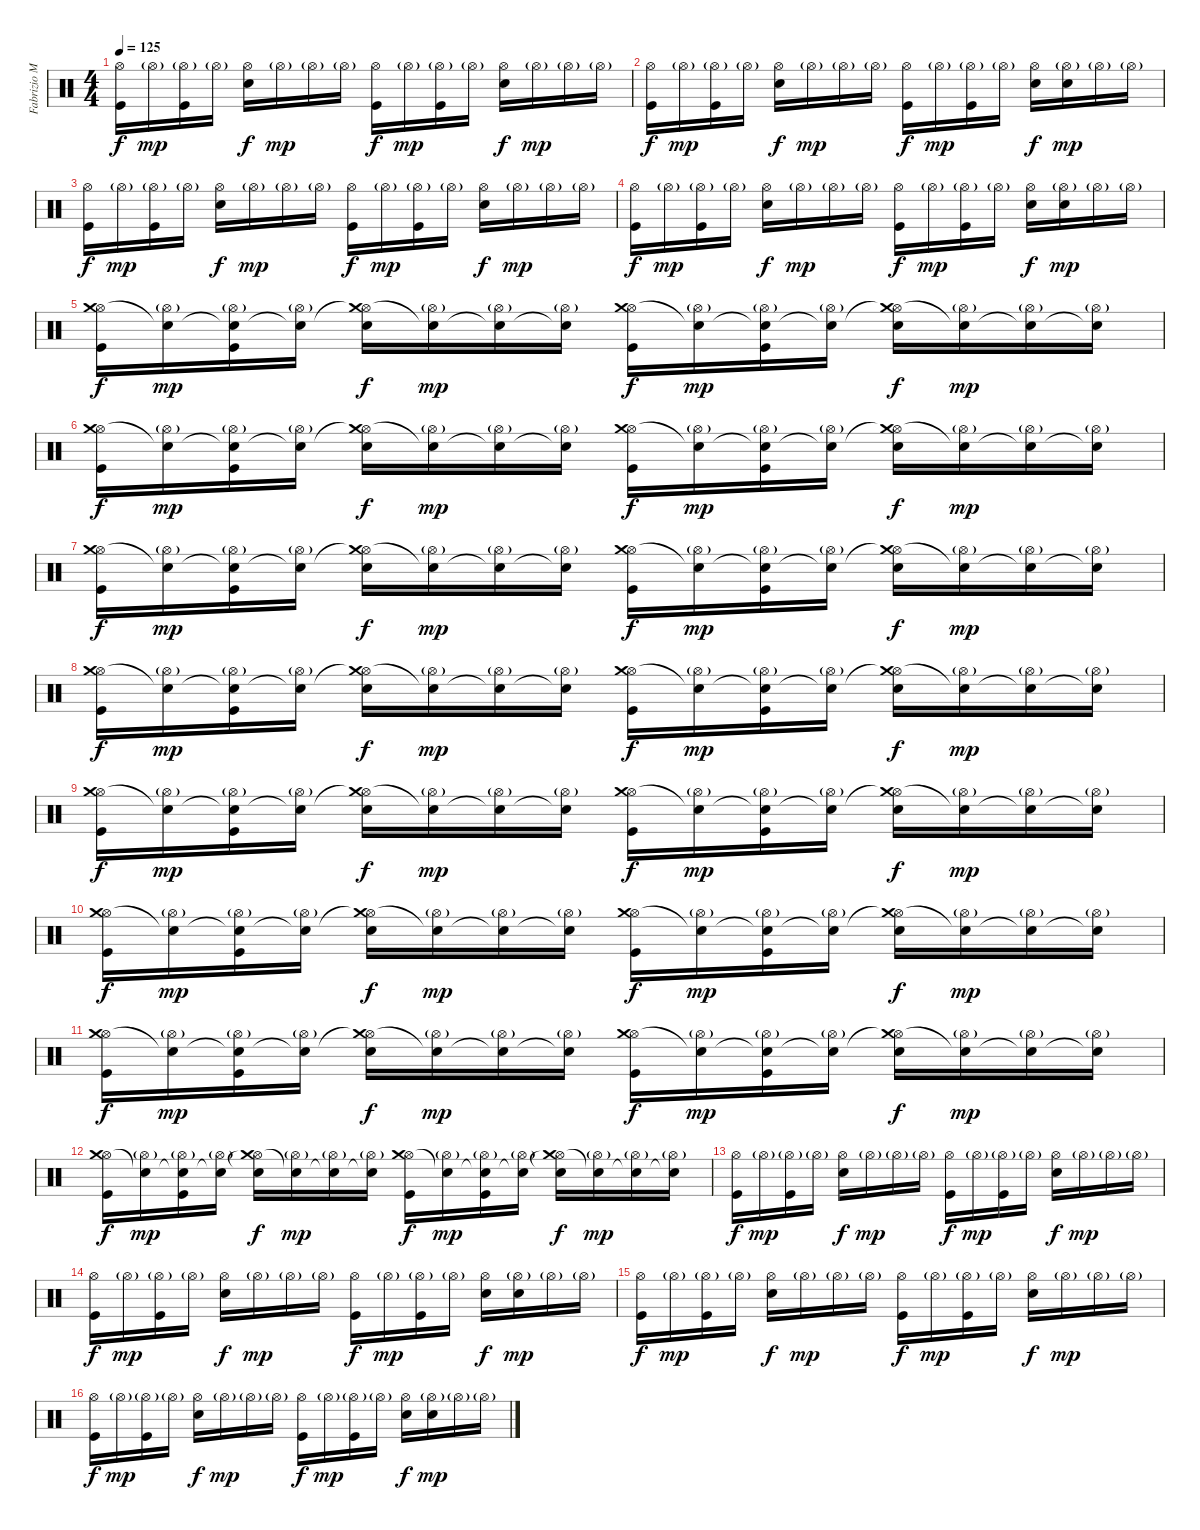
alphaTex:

\track ("Fabrizio Moretti" "Fabrizio M") {instrument percussion}
\staff {score}
\articulation defaults
\ts (4 4)
\tempo 125
\clef neutral
\ks c
("Hi-Hat (open)" "Kick (hit)").16{dy f} "Hi-Hat (open)"{g}.16{dy mp} ("Hi-Hat (open)"{g} "Kick (hit)").16 "Hi-Hat (open)"{g}.16 ("Hi-Hat (open)" "Electric Snare (hit)").16{dy f} "Hi-Hat (open)"{g}.16{dy mp} "Hi-Hat (open)"{g}.16 "Hi-Hat (open)"{g}.16 ("Hi-Hat (open)" "Kick (hit)").16{dy f} "Hi-Hat (open)"{g}.16{dy mp} ("Hi-Hat (open)"{g} "Kick (hit)").16 "Hi-Hat (open)"{g}.16 ("Hi-Hat (open)" "Electric Snare (hit)").16{dy f} "Hi-Hat (open)"{g}.16{dy mp} "Hi-Hat (open)"{g}.16 "Hi-Hat (open)"{g}.16 |
("Hi-Hat (open)" "Kick (hit)").16{dy f} "Hi-Hat (open)"{g}.16{dy mp} ("Hi-Hat (open)"{g} "Kick (hit)").16 "Hi-Hat (open)"{g}.16 ("Hi-Hat (open)" "Electric Snare (hit)").16{dy f} "Hi-Hat (open)"{g}.16{dy mp} "Hi-Hat (open)"{g}.16 "Hi-Hat (open)"{g}.16 ("Hi-Hat (open)" "Kick (hit)").16{dy f} "Hi-Hat (open)"{g}.16{dy mp} ("Hi-Hat (open)"{g} "Kick (hit)").16 "Hi-Hat (open)"{g}.16 ("Hi-Hat (open)" "Electric Snare (hit)").16{dy f} ("Hi-Hat (open)"{g} "Electric Snare (hit)").16{dy mp} "Hi-Hat (open)"{g}.16 "Hi-Hat (open)"{g}.16 |
("Hi-Hat (open)" "Kick (hit)").16{dy f} "Hi-Hat (open)"{g}.16{dy mp} ("Hi-Hat (open)"{g} "Kick (hit)").16 "Hi-Hat (open)"{g}.16 ("Hi-Hat (open)" "Electric Snare (hit)").16{dy f} "Hi-Hat (open)"{g}.16{dy mp} "Hi-Hat (open)"{g}.16 "Hi-Hat (open)"{g}.16 ("Hi-Hat (open)" "Kick (hit)").16{dy f} "Hi-Hat (open)"{g}.16{dy mp} ("Hi-Hat (open)"{g} "Kick (hit)").16 "Hi-Hat (open)"{g}.16 ("Hi-Hat (open)" "Electric Snare (hit)").16{dy f} "Hi-Hat (open)"{g}.16{dy mp} "Hi-Hat (open)"{g}.16 "Hi-Hat (open)"{g}.16 |
("Hi-Hat (open)" "Kick (hit)").16{dy f} "Hi-Hat (open)"{g}.16{dy mp} ("Hi-Hat (open)"{g} "Kick (hit)").16 "Hi-Hat (open)"{g}.16 ("Hi-Hat (open)" "Electric Snare (hit)").16{dy f} "Hi-Hat (open)"{g}.16{dy mp} "Hi-Hat (open)"{g}.16 "Hi-Hat (open)"{g}.16 ("Hi-Hat (open)" "Kick (hit)").16{dy f} "Hi-Hat (open)"{g}.16{dy mp} ("Hi-Hat (open)"{g} "Kick (hit)").16 "Hi-Hat (open)"{g}.16 ("Hi-Hat (open)" "Electric Snare (hit)").16{dy f} ("Hi-Hat (open)"{g} "Electric Snare (hit)").16{dy mp} "Hi-Hat (open)"{g}.16 "Hi-Hat (open)"{g}.16 |
("Hi-Hat (open)" "Crash medium (hit)" "Kick (hit)").16{dy f} ("Hi-Hat (open)"{g} "Snare (hit)"{t}).16{dy mp} ("Hi-Hat (open)"{g} "Snare (hit)"{t} "Kick (hit)").16 ("Hi-Hat (open)"{g} "Snare (hit)"{t}).16 ("Hi-Hat (open)" "Crash medium (hit)"{t} "Electric Snare (hit)").16{dy f} ("Hi-Hat (open)"{g} "Snare (hit)"{t}).16{dy mp} ("Hi-Hat (open)"{g} "Snare (hit)"{t}).16 ("Hi-Hat (open)"{g} "Snare (hit)"{t}).16 ("Hi-Hat (open)" "Crash medium (hit)" "Kick (hit)").16{dy f} ("Hi-Hat (open)"{g} "Snare (hit)"{t}).16{dy mp} ("Hi-Hat (open)"{g} "Snare (hit)"{t} "Kick (hit)").16 ("Hi-Hat (open)"{g} "Snare (hit)"{t}).16 ("Hi-Hat (open)" "Crash medium (hit)"{t} "Electric Snare (hit)").16{dy f} ("Hi-Hat (open)"{g} "Snare (hit)"{t}).16{dy mp} ("Hi-Hat (open)"{g} "Snare (hit)"{t}).16 ("Hi-Hat (open)"{g} "Snare (hit)"{t}).16 |
("Hi-Hat (open)" "Crash medium (hit)" "Kick (hit)").16{dy f} ("Hi-Hat (open)"{g} "Snare (hit)"{t}).16{dy mp} ("Hi-Hat (open)"{g} "Snare (hit)"{t} "Kick (hit)").16 ("Hi-Hat (open)"{g} "Snare (hit)"{t}).16 ("Hi-Hat (open)" "Crash medium (hit)"{t} "Electric Snare (hit)").16{dy f} ("Hi-Hat (open)"{g} "Snare (hit)"{t}).16{dy mp} ("Hi-Hat (open)"{g} "Snare (hit)"{t}).16 ("Hi-Hat (open)"{g} "Snare (hit)"{t}).16 ("Hi-Hat (open)" "Crash medium (hit)" "Kick (hit)").16{dy f} ("Hi-Hat (open)"{g} "Snare (hit)"{t}).16{dy mp} ("Hi-Hat (open)"{g} "Snare (hit)"{t} "Kick (hit)").16 ("Hi-Hat (open)"{g} "Snare (hit)"{t}).16 ("Hi-Hat (open)" "Crash medium (hit)"{t} "Electric Snare (hit)").16{dy f} ("Hi-Hat (open)"{g} "Snare (hit)"{t}).16{dy mp} ("Hi-Hat (open)"{g} "Snare (hit)"{t}).16 ("Hi-Hat (open)"{g} "Snare (hit)"{t}).16 |
("Hi-Hat (open)" "Crash medium (hit)" "Kick (hit)").16{dy f} ("Hi-Hat (open)"{g} "Snare (hit)"{t}).16{dy mp} ("Hi-Hat (open)"{g} "Snare (hit)"{t} "Kick (hit)").16 ("Hi-Hat (open)"{g} "Snare (hit)"{t}).16 ("Hi-Hat (open)" "Crash medium (hit)"{t} "Electric Snare (hit)").16{dy f} ("Hi-Hat (open)"{g} "Snare (hit)"{t}).16{dy mp} ("Hi-Hat (open)"{g} "Snare (hit)"{t}).16 ("Hi-Hat (open)"{g} "Snare (hit)"{t}).16 ("Hi-Hat (open)" "Crash medium (hit)" "Kick (hit)").16{dy f} ("Hi-Hat (open)"{g} "Snare (hit)"{t}).16{dy mp} ("Hi-Hat (open)"{g} "Snare (hit)"{t} "Kick (hit)").16 ("Hi-Hat (open)"{g} "Snare (hit)"{t}).16 ("Hi-Hat (open)" "Crash medium (hit)"{t} "Electric Snare (hit)").16{dy f} ("Hi-Hat (open)"{g} "Snare (hit)"{t}).16{dy mp} ("Hi-Hat (open)"{g} "Snare (hit)"{t}).16 ("Hi-Hat (open)"{g} "Snare (hit)"{t}).16 |
("Hi-Hat (open)" "Crash medium (hit)" "Kick (hit)").16{dy f} ("Hi-Hat (open)"{g} "Snare (hit)"{t}).16{dy mp} ("Hi-Hat (open)"{g} "Snare (hit)"{t} "Kick (hit)").16 ("Hi-Hat (open)"{g} "Snare (hit)"{t}).16 ("Hi-Hat (open)" "Crash medium (hit)"{t} "Electric Snare (hit)").16{dy f} ("Hi-Hat (open)"{g} "Snare (hit)"{t}).16{dy mp} ("Hi-Hat (open)"{g} "Snare (hit)"{t}).16 ("Hi-Hat (open)"{g} "Snare (hit)"{t}).16 ("Hi-Hat (open)" "Crash medium (hit)" "Kick (hit)").16{dy f} ("Hi-Hat (open)"{g} "Snare (hit)"{t}).16{dy mp} ("Hi-Hat (open)"{g} "Snare (hit)"{t} "Kick (hit)").16 ("Hi-Hat (open)"{g} "Snare (hit)"{t}).16 ("Hi-Hat (open)" "Crash medium (hit)"{t} "Electric Snare (hit)").16{dy f} ("Hi-Hat (open)"{g} "Snare (hit)"{t}).16{dy mp} ("Hi-Hat (open)"{g} "Snare (hit)"{t}).16 ("Hi-Hat (open)"{g} "Snare (hit)"{t}).16 |
("Hi-Hat (open)" "Crash medium (hit)" "Kick (hit)").16{dy f} ("Hi-Hat (open)"{g} "Snare (hit)"{t}).16{dy mp} ("Hi-Hat (open)"{g} "Snare (hit)"{t} "Kick (hit)").16 ("Hi-Hat (open)"{g} "Snare (hit)"{t}).16 ("Hi-Hat (open)" "Crash medium (hit)"{t} "Electric Snare (hit)").16{dy f} ("Hi-Hat (open)"{g} "Snare (hit)"{t}).16{dy mp} ("Hi-Hat (open)"{g} "Snare (hit)"{t}).16 ("Hi-Hat (open)"{g} "Snare (hit)"{t}).16 ("Hi-Hat (open)" "Crash medium (hit)" "Kick (hit)").16{dy f} ("Hi-Hat (open)"{g} "Snare (hit)"{t}).16{dy mp} ("Hi-Hat (open)"{g} "Snare (hit)"{t} "Kick (hit)").16 ("Hi-Hat (open)"{g} "Snare (hit)"{t}).16 ("Hi-Hat (open)" "Crash medium (hit)"{t} "Electric Snare (hit)").16{dy f} ("Hi-Hat (open)"{g} "Snare (hit)"{t}).16{dy mp} ("Hi-Hat (open)"{g} "Snare (hit)"{t}).16 ("Hi-Hat (open)"{g} "Snare (hit)"{t}).16 |
("Hi-Hat (open)" "Crash medium (hit)" "Kick (hit)").16{dy f} ("Hi-Hat (open)"{g} "Snare (hit)"{t}).16{dy mp} ("Hi-Hat (open)"{g} "Snare (hit)"{t} "Kick (hit)").16 ("Hi-Hat (open)"{g} "Snare (hit)"{t}).16 ("Hi-Hat (open)" "Crash medium (hit)"{t} "Electric Snare (hit)").16{dy f} ("Hi-Hat (open)"{g} "Snare (hit)"{t}).16{dy mp} ("Hi-Hat (open)"{g} "Snare (hit)"{t}).16 ("Hi-Hat (open)"{g} "Snare (hit)"{t}).16 ("Hi-Hat (open)" "Crash medium (hit)" "Kick (hit)").16{dy f} ("Hi-Hat (open)"{g} "Snare (hit)"{t}).16{dy mp} ("Hi-Hat (open)"{g} "Snare (hit)"{t} "Kick (hit)").16 ("Hi-Hat (open)"{g} "Snare (hit)"{t}).16 ("Hi-Hat (open)" "Crash medium (hit)"{t} "Electric Snare (hit)").16{dy f} ("Hi-Hat (open)"{g} "Snare (hit)"{t}).16{dy mp} ("Hi-Hat (open)"{g} "Snare (hit)"{t}).16 ("Hi-Hat (open)"{g} "Snare (hit)"{t}).16 |
("Hi-Hat (open)" "Crash medium (hit)" "Kick (hit)").16{dy f} ("Hi-Hat (open)"{g} "Snare (hit)"{t}).16{dy mp} ("Hi-Hat (open)"{g} "Snare (hit)"{t} "Kick (hit)").16 ("Hi-Hat (open)"{g} "Snare (hit)"{t}).16 ("Hi-Hat (open)" "Crash medium (hit)"{t} "Electric Snare (hit)").16{dy f} ("Hi-Hat (open)"{g} "Snare (hit)"{t}).16{dy mp} ("Hi-Hat (open)"{g} "Snare (hit)"{t}).16 ("Hi-Hat (open)"{g} "Snare (hit)"{t}).16 ("Hi-Hat (open)" "Crash medium (hit)" "Kick (hit)").16{dy f} ("Hi-Hat (open)"{g} "Snare (hit)"{t}).16{dy mp} ("Hi-Hat (open)"{g} "Snare (hit)"{t} "Kick (hit)").16 ("Hi-Hat (open)"{g} "Snare (hit)"{t}).16 ("Hi-Hat (open)" "Crash medium (hit)"{t} "Electric Snare (hit)").16{dy f} ("Hi-Hat (open)"{g} "Snare (hit)"{t}).16{dy mp} ("Hi-Hat (open)"{g} "Snare (hit)"{t}).16 ("Hi-Hat (open)"{g} "Snare (hit)"{t}).16 |
("Hi-Hat (open)" "Crash medium (hit)" "Kick (hit)").16{dy f} ("Hi-Hat (open)"{g} "Snare (hit)"{t}).16{dy mp} ("Hi-Hat (open)"{g} "Snare (hit)"{t} "Kick (hit)").16 ("Hi-Hat (open)"{g} "Snare (hit)"{t}).16 ("Hi-Hat (open)" "Crash medium (hit)"{t} "Electric Snare (hit)").16{dy f} ("Hi-Hat (open)"{g} "Snare (hit)"{t}).16{dy mp} ("Hi-Hat (open)"{g} "Snare (hit)"{t}).16 ("Hi-Hat (open)"{g} "Snare (hit)"{t}).16 ("Hi-Hat (open)" "Crash medium (hit)" "Kick (hit)").16{dy f} ("Hi-Hat (open)"{g} "Snare (hit)"{t}).16{dy mp} ("Hi-Hat (open)"{g} "Snare (hit)"{t} "Kick (hit)").16 ("Hi-Hat (open)"{g} "Snare (hit)"{t}).16 ("Hi-Hat (open)" "Crash medium (hit)"{t} "Electric Snare (hit)").16{dy f} ("Hi-Hat (open)"{g} "Snare (hit)"{t}).16{dy mp} ("Hi-Hat (open)"{g} "Snare (hit)"{t}).16 ("Hi-Hat (open)"{g} "Snare (hit)"{t}).16 |
("Hi-Hat (open)" "Kick (hit)").16{dy f} "Hi-Hat (open)"{g}.16{dy mp} ("Hi-Hat (open)"{g} "Kick (hit)").16 "Hi-Hat (open)"{g}.16 ("Hi-Hat (open)" "Electric Snare (hit)").16{dy f} "Hi-Hat (open)"{g}.16{dy mp} "Hi-Hat (open)"{g}.16 "Hi-Hat (open)"{g}.16 ("Hi-Hat (open)" "Kick (hit)").16{dy f} "Hi-Hat (open)"{g}.16{dy mp} ("Hi-Hat (open)"{g} "Kick (hit)").16 "Hi-Hat (open)"{g}.16 ("Hi-Hat (open)" "Electric Snare (hit)").16{dy f} "Hi-Hat (open)"{g}.16{dy mp} "Hi-Hat (open)"{g}.16 "Hi-Hat (open)"{g}.16 |
("Hi-Hat (open)" "Kick (hit)").16{dy f} "Hi-Hat (open)"{g}.16{dy mp} ("Hi-Hat (open)"{g} "Kick (hit)").16 "Hi-Hat (open)"{g}.16 ("Hi-Hat (open)" "Electric Snare (hit)").16{dy f} "Hi-Hat (open)"{g}.16{dy mp} "Hi-Hat (open)"{g}.16 "Hi-Hat (open)"{g}.16 ("Hi-Hat (open)" "Kick (hit)").16{dy f} "Hi-Hat (open)"{g}.16{dy mp} ("Hi-Hat (open)"{g} "Kick (hit)").16 "Hi-Hat (open)"{g}.16 ("Hi-Hat (open)" "Electric Snare (hit)").16{dy f} ("Hi-Hat (open)"{g} "Electric Snare (hit)").16{dy mp} "Hi-Hat (open)"{g}.16 "Hi-Hat (open)"{g}.16 |
("Hi-Hat (open)" "Kick (hit)").16{dy f} "Hi-Hat (open)"{g}.16{dy mp} ("Hi-Hat (open)"{g} "Kick (hit)").16 "Hi-Hat (open)"{g}.16 ("Hi-Hat (open)" "Electric Snare (hit)").16{dy f} "Hi-Hat (open)"{g}.16{dy mp} "Hi-Hat (open)"{g}.16 "Hi-Hat (open)"{g}.16 ("Hi-Hat (open)" "Kick (hit)").16{dy f} "Hi-Hat (open)"{g}.16{dy mp} ("Hi-Hat (open)"{g} "Kick (hit)").16 "Hi-Hat (open)"{g}.16 ("Hi-Hat (open)" "Electric Snare (hit)").16{dy f} "Hi-Hat (open)"{g}.16{dy mp} "Hi-Hat (open)"{g}.16 "Hi-Hat (open)"{g}.16 |
("Hi-Hat (open)" "Kick (hit)").16{dy f} "Hi-Hat (open)"{g}.16{dy mp} ("Hi-Hat (open)"{g} "Kick (hit)").16 "Hi-Hat (open)"{g}.16 ("Hi-Hat (open)" "Electric Snare (hit)").16{dy f} "Hi-Hat (open)"{g}.16{dy mp} "Hi-Hat (open)"{g}.16 "Hi-Hat (open)"{g}.16 ("Hi-Hat (open)" "Kick (hit)").16{dy f} "Hi-Hat (open)"{g}.16{dy mp} ("Hi-Hat (open)"{g} "Kick (hit)").16 "Hi-Hat (open)"{g}.16 ("Hi-Hat (open)" "Electric Snare (hit)").16{dy f} ("Hi-Hat (open)"{g} "Electric Snare (hit)").16{dy mp} "Hi-Hat (open)"{g}.16 "Hi-Hat (open)"{g}.16
